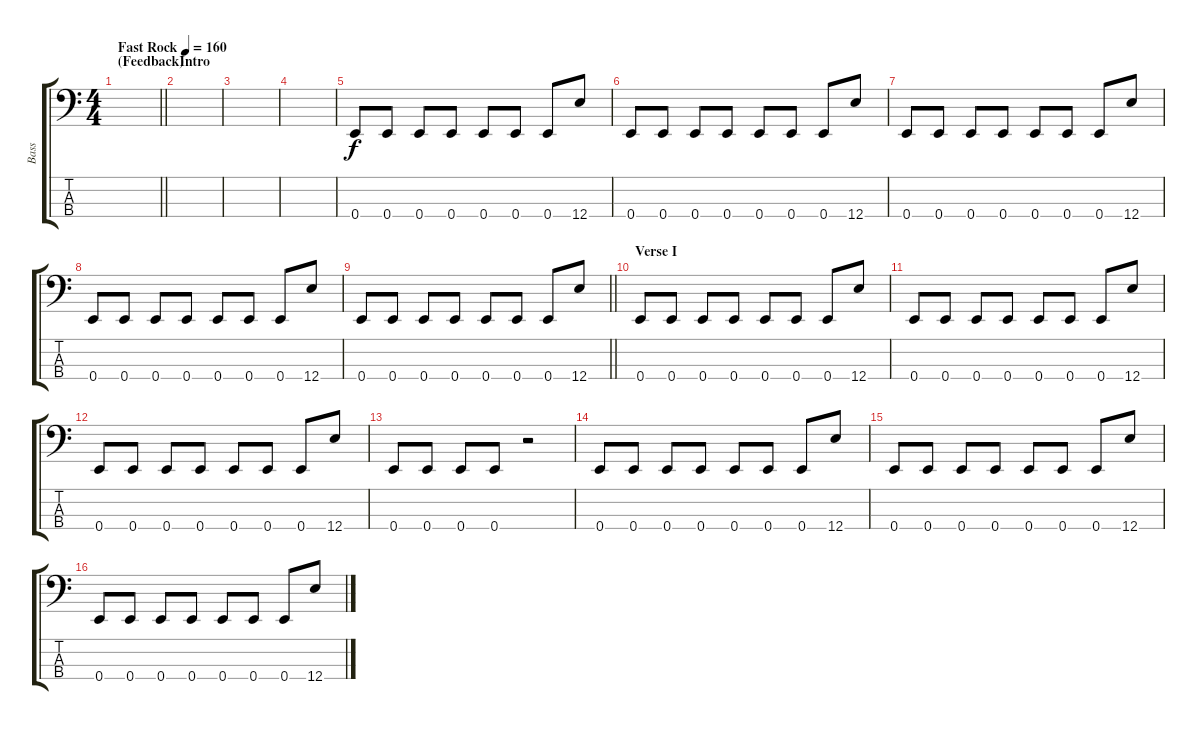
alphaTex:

\track ("Bass" "Bass") {instrument electricbassfinger}
\staff {score tabs}
\tuning (G2 D2 A1 E1) {hide}
\ts (4 4)
\section ("" "(Feedback)")
\tempo (160 "Fast Rock")
\clef f4
\barLineRight lightlight
\ks c
|
\section ("" "Intro")
|
|
|
0.4.8 0.4.8 0.4.8 0.4.8 0.4.8 0.4.8 0.4.8 12.4.8 |
0.4.8 0.4.8 0.4.8 0.4.8 0.4.8 0.4.8 0.4.8 12.4.8 |
0.4.8 0.4.8 0.4.8 0.4.8 0.4.8 0.4.8 0.4.8 12.4.8 |
0.4.8 0.4.8 0.4.8 0.4.8 0.4.8 0.4.8 0.4.8 12.4.8 |
\barLineRight lightlight
0.4.8 0.4.8 0.4.8 0.4.8 0.4.8 0.4.8 0.4.8 12.4.8 |
\section ("" "Verse I")
0.4.8 0.4.8 0.4.8 0.4.8 0.4.8 0.4.8 0.4.8 12.4.8 |
0.4.8 0.4.8 0.4.8 0.4.8 0.4.8 0.4.8 0.4.8 12.4.8 |
0.4.8 0.4.8 0.4.8 0.4.8 0.4.8 0.4.8 0.4.8 12.4.8 |
0.4.8 0.4.8 0.4.8 0.4.8 r.2 |
0.4.8 0.4.8 0.4.8 0.4.8 0.4.8 0.4.8 0.4.8 12.4.8 |
0.4.8 0.4.8 0.4.8 0.4.8 0.4.8 0.4.8 0.4.8 12.4.8 |
0.4.8 0.4.8 0.4.8 0.4.8 0.4.8 0.4.8 0.4.8 12.4.8
